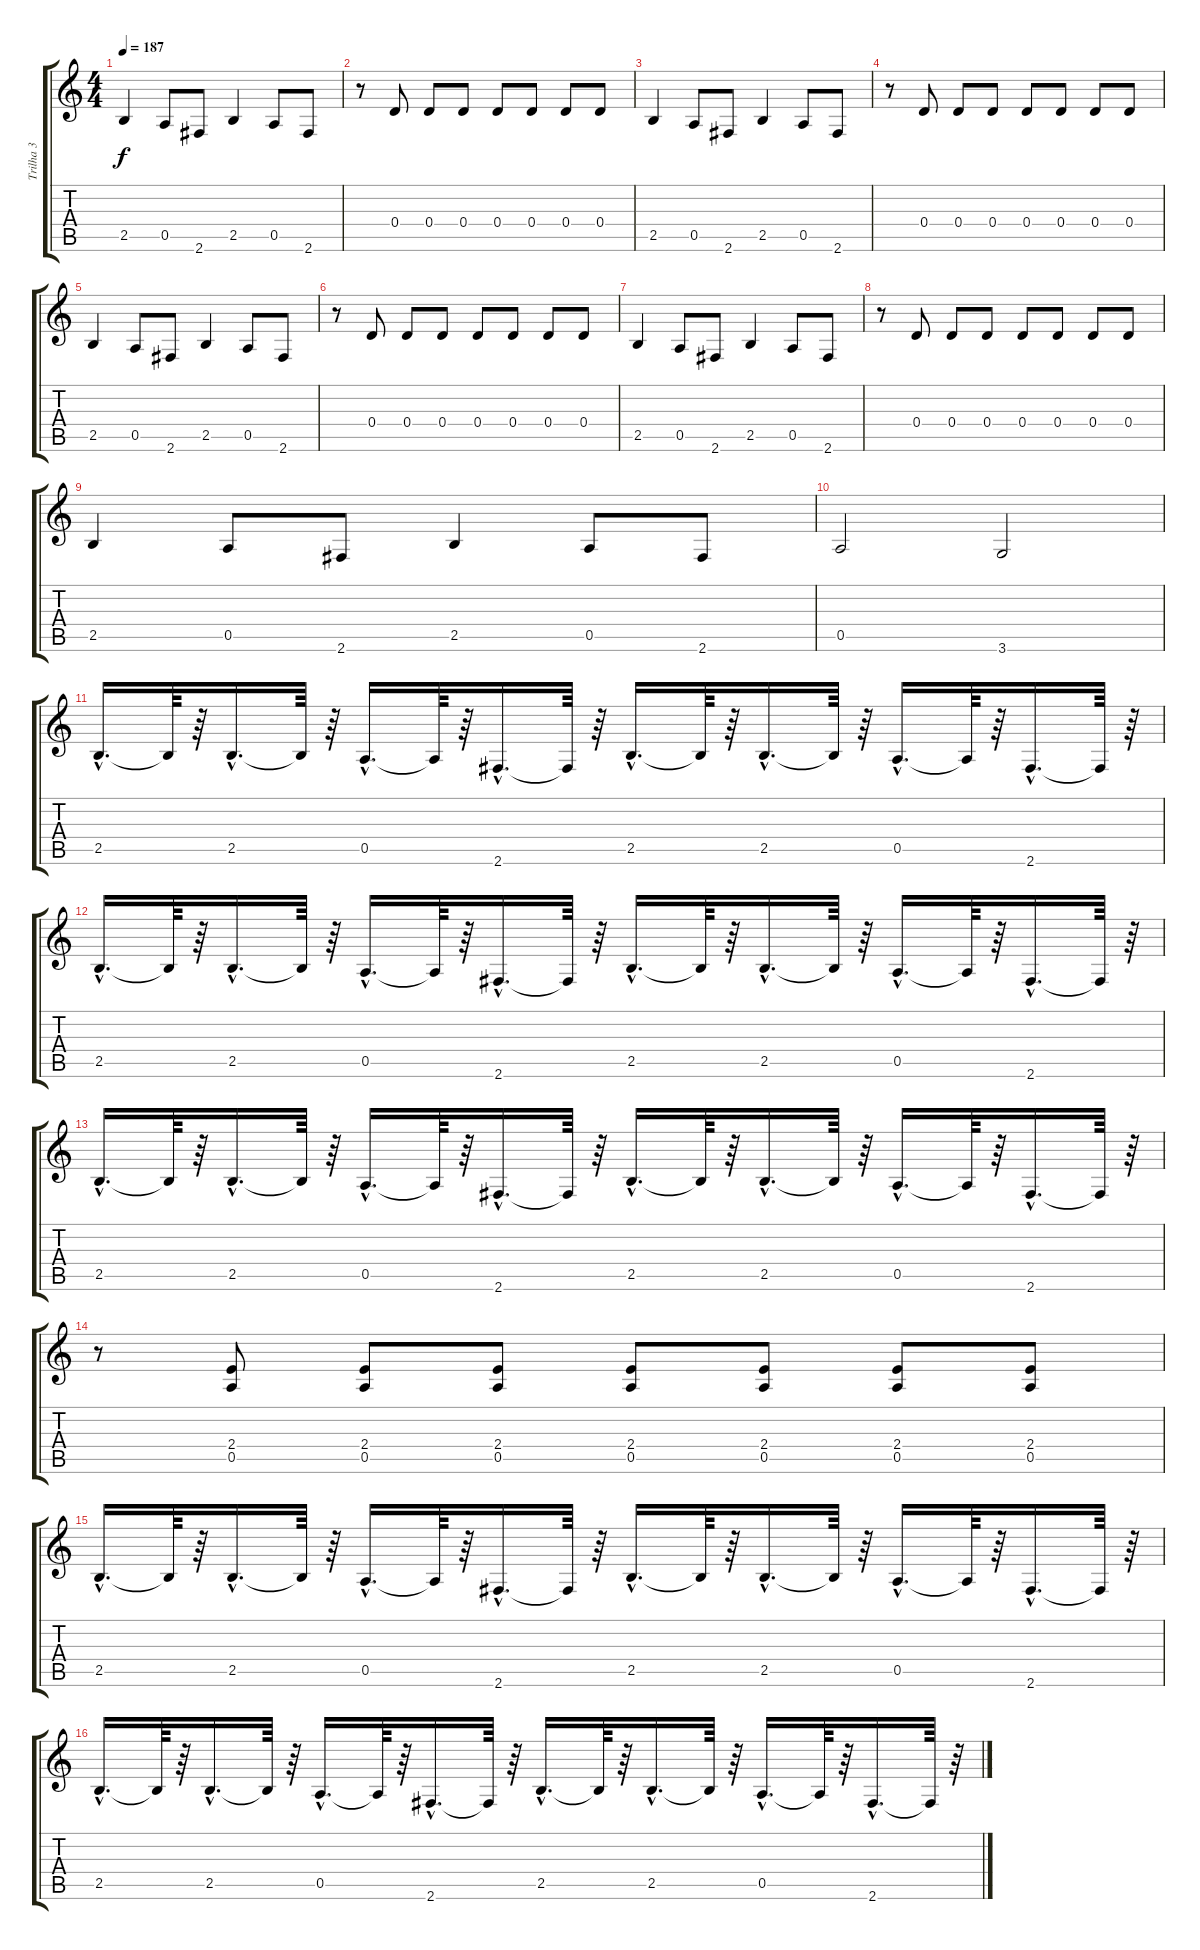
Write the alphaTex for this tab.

\track ("Trilha 3" "Trilha 3") {instrument electricbassfinger}
\staff {score tabs}
\tuning (E4 B3 G3 D3 A2 E2) {hide}
\ts (4 4)
\tempo 187
\clef g2
\ks c
2.5.4{dy f} 0.5.8 2.6.8 2.5.4 0.5.8 2.6.8 |
r.8 0.4.8 0.4.8 0.4.8 0.4.8 0.4.8 0.4.8 0.4.8 |
2.5.4 0.5.8 2.6.8 2.5.4 0.5.8 2.6.8 |
r.8 0.4.8 0.4.8 0.4.8 0.4.8 0.4.8 0.4.8 0.4.8 |
2.5.4 0.5.8 2.6.8 2.5.4 0.5.8 2.6.8 |
r.8 0.4.8 0.4.8 0.4.8 0.4.8 0.4.8 0.4.8 0.4.8 |
2.5.4 0.5.8 2.6.8 2.5.4 0.5.8 2.6.8 |
r.8 0.4.8 0.4.8 0.4.8 0.4.8 0.4.8 0.4.8 0.4.8 |
2.5.4 0.5.8 2.6.8 2.5.4 0.5.8 2.6.8 |
0.5.2 3.6.2 |
2.5{hac}.16{d} 2.5{t}.64 r.64 2.5{hac}.16{d} 2.5{t}.64 r.64 0.5{hac}.16{d} 0.5{t}.64 r.64 2.6{hac}.16{d} 2.6{t}.64 r.64 2.5{hac}.16{d} 2.5{t}.64 r.64 2.5{hac}.16{d} 2.5{t}.64 r.64 0.5{hac}.16{d} 0.5{t}.64 r.64 2.6{hac}.16{d} 2.6{t}.64 r.64 |
2.5{hac}.16{d} 2.5{t}.64 r.64 2.5{hac}.16{d} 2.5{t}.64 r.64 0.5{hac}.16{d} 0.5{t}.64 r.64 2.6{hac}.16{d} 2.6{t}.64 r.64 2.5{hac}.16{d} 2.5{t}.64 r.64 2.5{hac}.16{d} 2.5{t}.64 r.64 0.5{hac}.16{d} 0.5{t}.64 r.64 2.6{hac}.16{d} 2.6{t}.64 r.64 |
2.5{hac}.16{d} 2.5{t}.64 r.64 2.5{hac}.16{d} 2.5{t}.64 r.64 0.5{hac}.16{d} 0.5{t}.64 r.64 2.6{hac}.16{d} 2.6{t}.64 r.64 2.5{hac}.16{d} 2.5{t}.64 r.64 2.5{hac}.16{d} 2.5{t}.64 r.64 0.5{hac}.16{d} 0.5{t}.64 r.64 2.6{hac}.16{d} 2.6{t}.64 r.64 |
r.8 (2.4 0.5).8 (2.4 0.5).8 (2.4 0.5).8 (2.4 0.5).8 (2.4 0.5).8 (2.4 0.5).8 (2.4 0.5).8 |
2.5{hac}.16{d} 2.5{t}.64 r.64 2.5{hac}.16{d} 2.5{t}.64 r.64 0.5{hac}.16{d} 0.5{t}.64 r.64 2.6{hac}.16{d} 2.6{t}.64 r.64 2.5{hac}.16{d} 2.5{t}.64 r.64 2.5{hac}.16{d} 2.5{t}.64 r.64 0.5{hac}.16{d} 0.5{t}.64 r.64 2.6{hac}.16{d} 2.6{t}.64 r.64 |
2.5{hac}.16{d} 2.5{t}.64 r.64 2.5{hac}.16{d} 2.5{t}.64 r.64 0.5{hac}.16{d} 0.5{t}.64 r.64 2.6{hac}.16{d} 2.6{t}.64 r.64 2.5{hac}.16{d} 2.5{t}.64 r.64 2.5{hac}.16{d} 2.5{t}.64 r.64 0.5{hac}.16{d} 0.5{t}.64 r.64 2.6{hac}.16{d} 2.6{t}.64 r.64
